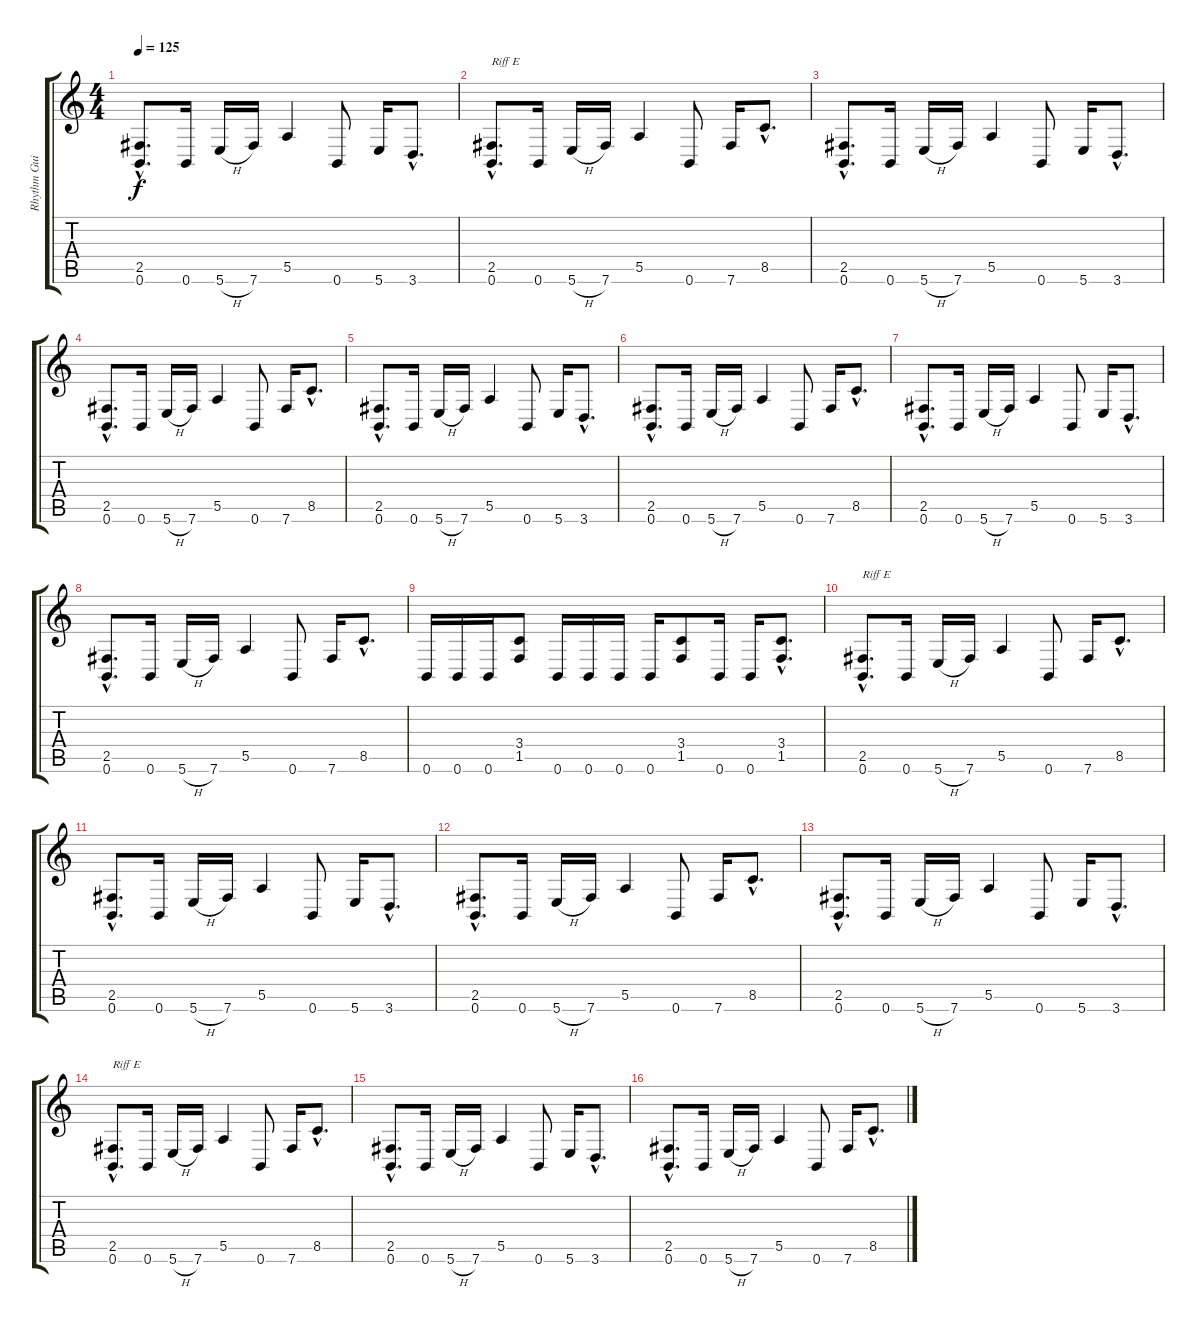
\track ("Rhythm Guitar" "Rhythm Gui") {instrument distortionguitar}
\staff {score tabs}
\tuning (B3 Gb3 D3 A2 E2 B1) {hide}
\ts (4 4)
\tempo 125
\clef g2
\ks c
(2.5{hac} 0.6{hac}).8{d dy f} 0.6.16 5.6{h}.16 7.6.16 5.5.4 0.6.8 5.6.16 3.6{hac}.8{d} |
(2.5{hac} 0.6{hac}).8{d txt "Riff E"} 0.6.16 5.6{h}.16 7.6.16 5.5.4 0.6.8 7.6.16 8.5{hac}.8{d} |
(2.5{hac} 0.6{hac}).8{d} 0.6.16 5.6{h}.16 7.6.16 5.5.4 0.6.8 5.6.16 3.6{hac}.8{d} |
(2.5{hac} 0.6{hac}).8{d} 0.6.16 5.6{h}.16 7.6.16 5.5.4 0.6.8 7.6.16 8.5{hac}.8{d} |
(2.5{hac} 0.6{hac}).8{d} 0.6.16 5.6{h}.16 7.6.16 5.5.4 0.6.8 5.6.16 3.6{hac}.8{d} |
(2.5{hac} 0.6{hac}).8{d} 0.6.16 5.6{h}.16 7.6.16 5.5.4 0.6.8 7.6.16 8.5{hac}.8{d} |
(2.5{hac} 0.6{hac}).8{d} 0.6.16 5.6{h}.16 7.6.16 5.5.4 0.6.8 5.6.16 3.6{hac}.8{d} |
(2.5{hac} 0.6{hac}).8{d} 0.6.16 5.6{h}.16 7.6.16 5.5.4 0.6.8 7.6.16 8.5{hac}.8{d} |
0.6.16 0.6.16 0.6.16 (3.4 1.5).8 0.6.16 0.6.16 0.6.16 0.6.16 (3.4 1.5).8 0.6.16 0.6.16 (3.4{hac} 1.5{hac}).8{d} |
(2.5{hac} 0.6{hac}).8{d txt "Riff E"} 0.6.16 5.6{h}.16 7.6.16 5.5.4 0.6.8 7.6.16 8.5{hac}.8{d} |
(2.5{hac} 0.6{hac}).8{d} 0.6.16 5.6{h}.16 7.6.16 5.5.4 0.6.8 5.6.16 3.6{hac}.8{d} |
(2.5{hac} 0.6{hac}).8{d} 0.6.16 5.6{h}.16 7.6.16 5.5.4 0.6.8 7.6.16 8.5{hac}.8{d} |
(2.5{hac} 0.6{hac}).8{d} 0.6.16 5.6{h}.16 7.6.16 5.5.4 0.6.8 5.6.16 3.6{hac}.8{d} |
(2.5{hac} 0.6{hac}).8{d txt "Riff E"} 0.6.16 5.6{h}.16 7.6.16 5.5.4 0.6.8 7.6.16 8.5{hac}.8{d} |
(2.5{hac} 0.6{hac}).8{d} 0.6.16 5.6{h}.16 7.6.16 5.5.4 0.6.8 5.6.16 3.6{hac}.8{d} |
(2.5{hac} 0.6{hac}).8{d} 0.6.16 5.6{h}.16 7.6.16 5.5.4 0.6.8 7.6.16 8.5{hac}.8{d}
